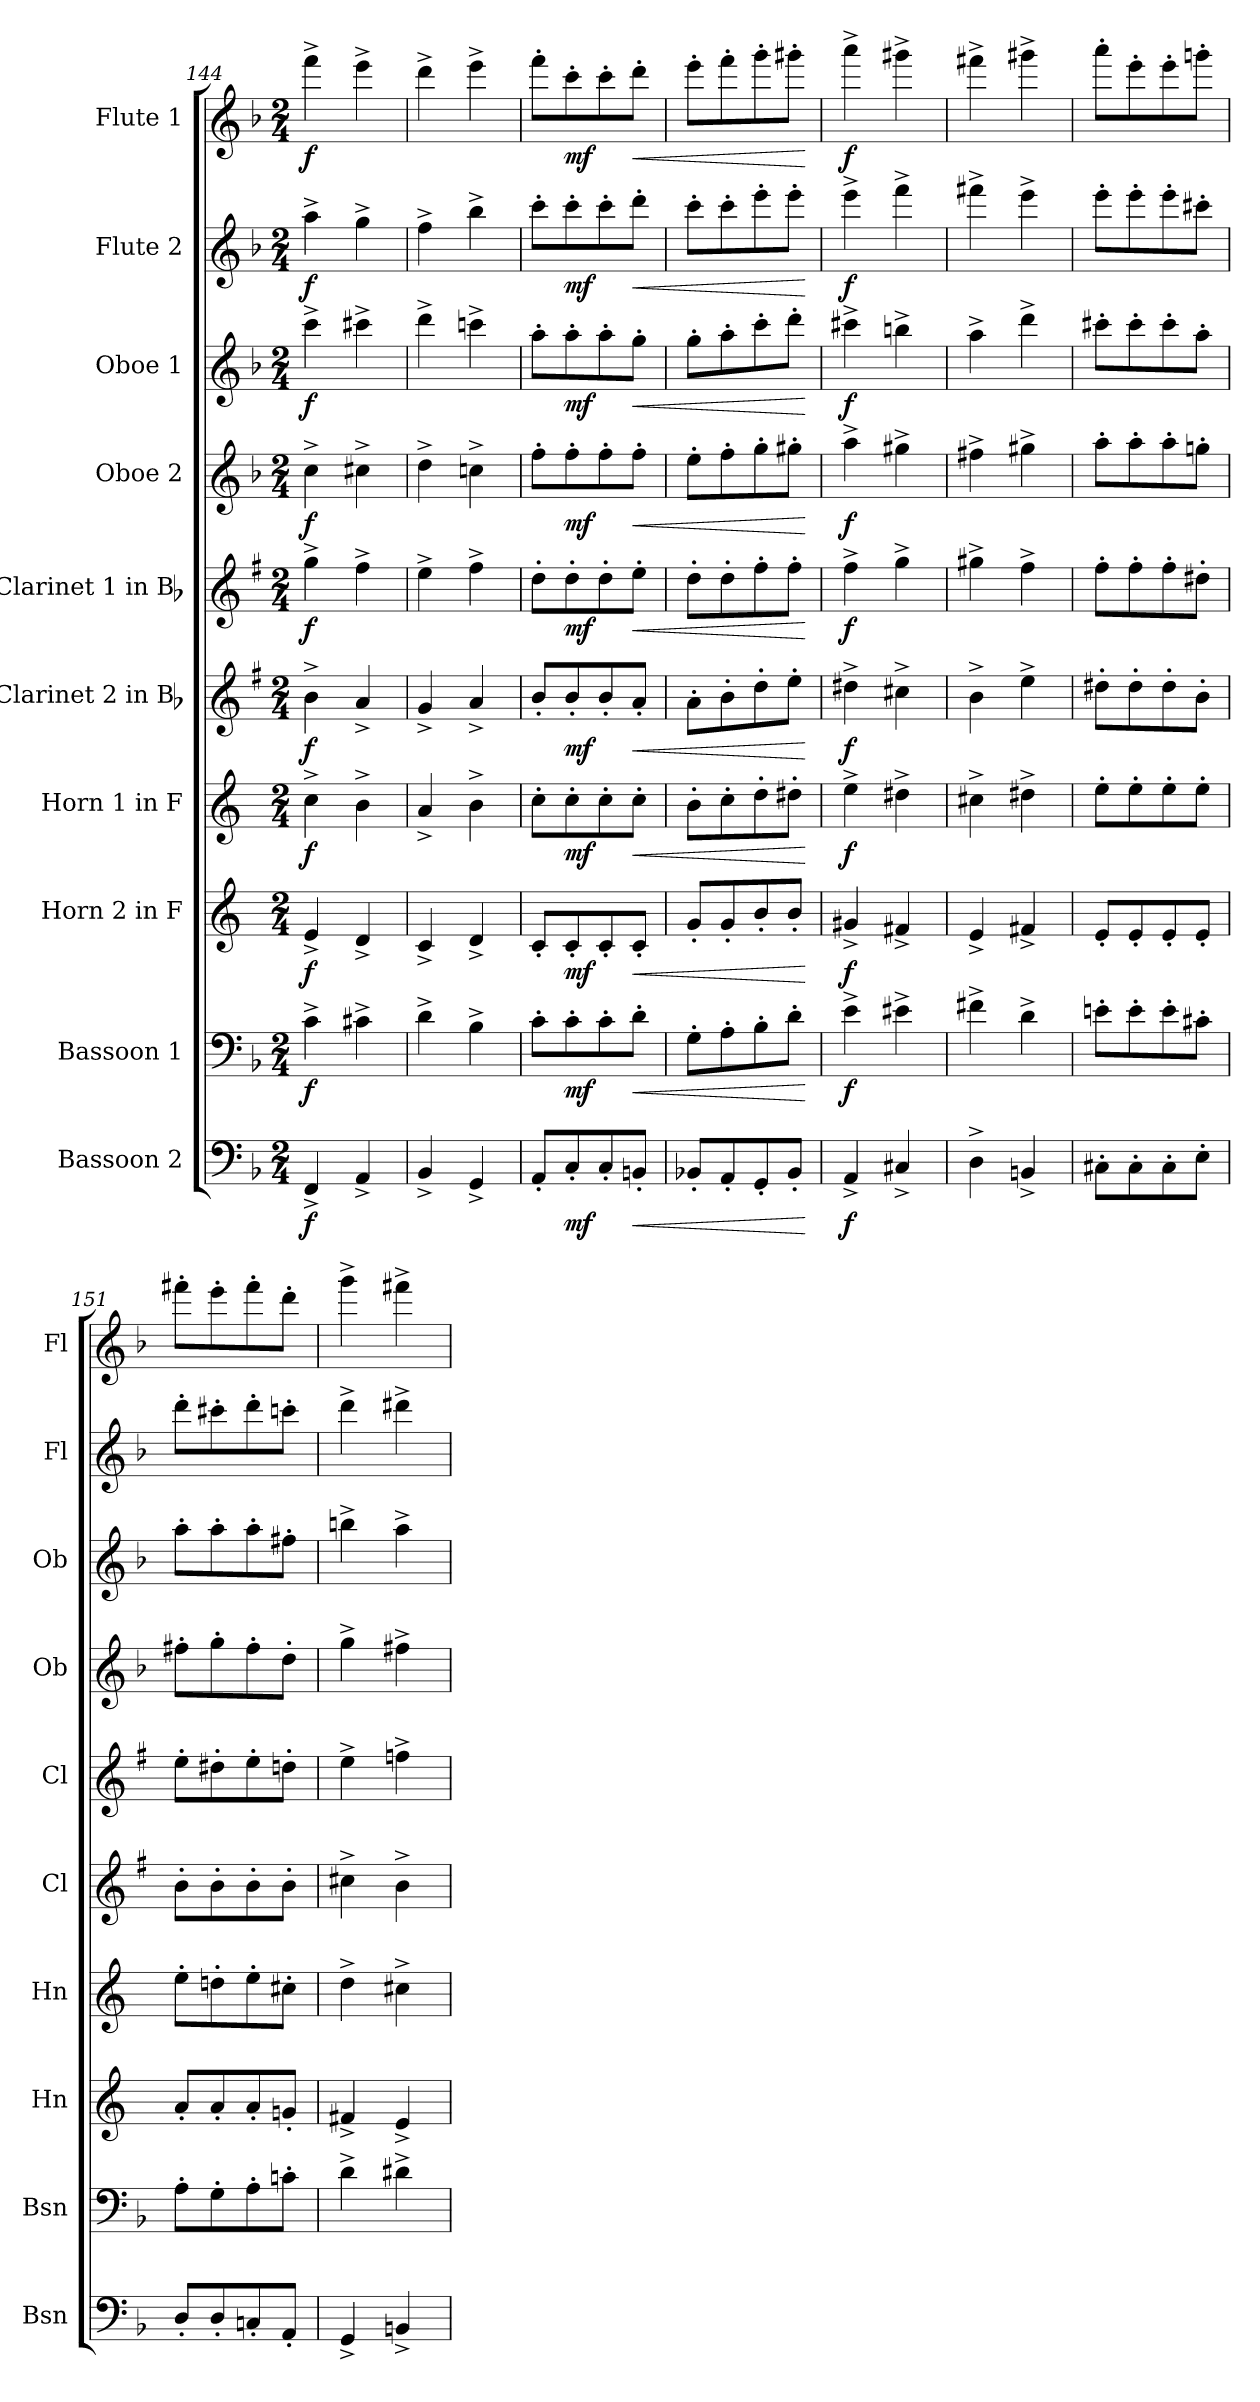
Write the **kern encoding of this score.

**kern	**dynam	**kern	**dynam	**kern	**dynam	**kern	**dynam	**kern	**dynam	**kern	**dynam	**kern	**dynam	**kern	**dynam	**kern	**dynam	**kern	**dynam
*part10	*part10	*part9	*part9	*part8	*part8	*part7	*part7	*part6	*part6	*part5	*part5	*part4	*part4	*part3	*part3	*part2	*part2	*part1	*part1
*staff10	*staff10	*staff9	*staff9	*staff8	*staff8	*staff7	*staff7	*staff6	*staff6	*staff5	*staff5	*staff4	*staff4	*staff3	*staff3	*staff2	*staff2	*staff1	*staff1
*I"Bassoon 2	*	*I"Bassoon 1	*	*I"Horn 2 in F	*	*I"Horn 1 in F	*	*I"Clarinet 2 in Bb	*	*I"Clarinet 1 in Bb	*	*I"Oboe 2	*	*I"Oboe 1	*	*I"Flute 2	*	*I"Flute 1	*
*I'Bsn	*	*I'Bsn	*	*I'Hn	*	*I'Hn	*	*I'Cl	*	*I'Cl	*	*I'Ob	*	*I'Ob	*	*I'Fl	*	*I'Fl	*
*clefF4	*	*clefF4	*	*clefG2	*	*clefG2	*	*clefG2	*	*clefG2	*	*clefG2	*	*clefG2	*	*clefG2	*	*clefG2	*
*	*	*	*	*ITrd4c7	*	*ITrd4c7	*	*ITrd1c2	*	*ITrd1c2	*	*	*	*	*	*	*	*	*
*k[b-]	*	*k[b-]	*	*k[b-]	*	*k[b-]	*	*k[b-]	*	*k[b-]	*	*k[b-]	*	*k[b-]	*	*k[b-]	*	*k[b-]	*
*M2/4	*	*M2/4	*	*M2/4	*	*M2/4	*	*M2/4	*	*M2/4	*	*M2/4	*	*M2/4	*	*M2/4	*	*M2/4	*
=144	=144	=144	=144	=144	=144	=144	=144	=144	=144	=144	=144	=144	=144	=144	=144	=144	=144	=144	=144
!	!LO:DY:b	!	!LO:DY:b	!	!LO:DY:b	!	!LO:DY:b	!	!LO:DY:b	!	!LO:DY:b	!	!LO:DY:b	!	!LO:DY:b	!	!LO:DY:b	!	!LO:DY:b
4FF^/	f	4c^\	f	4A^/	f	4f^\	f	4a^\	f	4ff^\	f	4cc^\	f	4ccc^\	f	4aa^\	f	4fff^\	f
4AA^/	.	4c#X^\	.	4G^/	.	4e^\	.	4g^/	.	4ee^\	.	4cc#X^\	.	4ccc#X^\	.	4gg^\	.	4eee^\	.
=145	=145	=145	=145	=145	=145	=145	=145	=145	=145	=145	=145	=145	=145	=145	=145	=145	=145	=145	=145
4BB-^/	.	4d^\	.	4F^/	.	4d^/	.	4f^/	.	4dd^\	.	4dd^\	.	4ddd^\	.	4ff^\	.	4ddd^\	.
4GG^/	.	4B-^\	.	4G^/	.	4e^\	.	4g^/	.	4ee^\	.	4ccn^\	.	4cccn^\	.	4bb-^\	.	4eee^\	.
=146	=146	=146	=146	=146	=146	=146	=146	=146	=146	=146	=146	=146	=146	=146	=146	=146	=146	=146	=146
8AA'/L	.	8c'\L	.	8F'/L	.	8f'\L	.	8a'/L	.	8cc'\L	.	8ff'\L	.	8aa'\L	.	8ccc'\L	.	8fff'\L	.
!	!LO:DY:b	!	!LO:DY:b	!	!LO:DY:b	!	!LO:DY:b	!	!LO:DY:b	!	!LO:DY:b	!	!LO:DY:b	!	!LO:DY:b	!	!LO:DY:b	!	!LO:DY:b
8C'/	mf	8c'\	mf	8F'/	mf	8f'\	mf	8a'/	mf	8cc'\	mf	8ff'\	mf	8aa'\	mf	8ccc'\	mf	8ccc'\	mf
8C'/	.	8c'\	.	8F'/	.	8f'\	.	8a'/	.	8cc'\	.	8ff'\	.	8aa'\	.	8ccc'\	.	8ccc'\	.
!	!LO:HP:b	!	!LO:HP:b	!	!LO:HP:b	!	!LO:HP:b	!	!LO:HP:b	!	!LO:HP:b	!	!LO:HP:b	!	!LO:HP:b	!	!LO:HP:b	!	!LO:HP:b
8BBn'/J	<	8d'\J	<	8F'/J	<	8f'\J	<	8g'/J	<	8dd'\J	<	8ff'\J	<	8gg'\J	<	8ddd'\J	<	8ddd'\J	<
=147	=147	=147	=147	=147	=147	=147	=147	=147	=147	=147	=147	=147	=147	=147	=147	=147	=147	=147	=147
8BB-X'/L	.	8G'\L	.	8c'/L	.	8e'\L	.	8g'\L	.	8cc'\L	.	8ee'\L	.	8gg'\L	.	8ccc'\L	.	8eee'\L	.
8AA'/	.	8A'\	.	8c'/	.	8f'\	.	8a'\	.	8cc'\	.	8ff'\	.	8aa'\	.	8ccc'\	.	8fff'\	.
8GG'/	.	8B-'\	.	8e'/	.	8g'\	.	8cc'\	.	8ee'\	.	8gg'\	.	8ccc'\	.	8eee'\	.	8ggg'\	.
8BB-'/J	.	8d'\J	.	8e'/J	.	8g#X'\J	.	8dd'\J	.	8ee'\J	.	8gg#X'\J	.	8ddd'\J	.	8eee'\J	.	8ggg#X'\J	.
.	[	.	[	.	[	.	[	.	[	.	[	.	[	.	[	.	[	.	[
=148	=148	=148	=148	=148	=148	=148	=148	=148	=148	=148	=148	=148	=148	=148	=148	=148	=148	=148	=148
!	!LO:DY:b	!	!LO:DY:b	!	!LO:DY:b	!	!LO:DY:b	!	!LO:DY:b	!	!LO:DY:b	!	!LO:DY:b	!	!LO:DY:b	!	!LO:DY:b	!	!LO:DY:b
4AA^/	f	4e^\	f	4c#X^/	f	4a^\	f	4cc#X^\	f	4ee^\	f	4aa^\	f	4ccc#X^\	f	4eee^\	f	4aaa^\	f
4C#X^/	.	4e#X^\	.	4Bn^/	.	4g#X^\	.	4bn^\	.	4ff^\	.	4gg#X^\	.	4bbn^\	.	4fff^\	.	4ggg#X^\	.
=149	=149	=149	=149	=149	=149	=149	=149	=149	=149	=149	=149	=149	=149	=149	=149	=149	=149	=149	=149
4D^\	.	4f#X^\	.	4A^/	.	4f#X^\	.	4a^\	.	4ff#X^\	.	4ff#X^\	.	4aa^\	.	4fff#X^\	.	4fff#X^\	.
4BBn^/	.	4d^\	.	4Bn^/	.	4g#X^\	.	4dd^\	.	4ee^\	.	4gg#X^\	.	4ddd^\	.	4eee^\	.	4ggg#X^\	.
=150	=150	=150	=150	=150	=150	=150	=150	=150	=150	=150	=150	=150	=150	=150	=150	=150	=150	=150	=150
8C#X'\L	.	8en'\L	.	8A'/L	.	8a'\L	.	8cc#X'\L	.	8ee'\L	.	8aa'\L	.	8ccc#X'\L	.	8eee'\L	.	8aaa'\L	.
8C#'\	.	8e'\	.	8A'/	.	8a'\	.	8cc#'\	.	8ee'\	.	8aa'\	.	8ccc#'\	.	8eee'\	.	8eee'\	.
8C#'\	.	8e'\	.	8A'/	.	8a'\	.	8cc#'\	.	8ee'\	.	8aa'\	.	8ccc#'\	.	8eee'\	.	8eee'\	.
8E'\J	.	8c#X'\J	.	8A'/J	.	8a'\J	.	8a'\J	.	8cc#X'\J	.	8ggn'\J	.	8aa'\J	.	8ccc#X'\J	.	8gggn'\J	.
=151	=151	=151	=151	=151	=151	=151	=151	=151	=151	=151	=151	=151	=151	=151	=151	=151	=151	=151	=151
8D'/L	.	8A'\L	.	8d'/L	.	8a'\L	.	8a'\L	.	8dd'\L	.	8ff#X'\L	.	8aa'\L	.	8ddd'\L	.	8fff#X'\L	.
8D'/	.	8G'\	.	8d'/	.	8gn'\	.	8a'\	.	8cc#X'\	.	8gg'\	.	8aa'\	.	8ccc#X'\	.	8eee'\	.
8Cn'/	.	8A'\	.	8d'/	.	8a'\	.	8a'\	.	8dd'\	.	8ff#'\	.	8aa'\	.	8ddd'\	.	8fff#'\	.
8AA'/J	.	8cn'\J	.	8cn'/J	.	8f#X'\J	.	8a'\J	.	8ccn'\J	.	8dd'\J	.	8ff#X'\J	.	8cccn'\J	.	8ddd'\J	.
=152	=152	=152	=152	=152	=152	=152	=152	=152	=152	=152	=152	=152	=152	=152	=152	=152	=152	=152	=152
4GG^/	.	4d^\	.	4Bn^/	.	4g^\	.	4bn^\	.	4dd^\	.	4gg^\	.	4bbn^\	.	4ddd^\	.	4ggg^\	.
4BBn^/	.	4d#X^\	.	4A^/	.	4f#X^\	.	4a^\	.	4ee-X^\	.	4ff#X^\	.	4aa^\	.	4ddd#X^\	.	4fff#X^\	.
=	=	=	=	=	=	=	=	=	=	=	=	=	=	=	=	=	=	=	=
*-	*-	*-	*-	*-	*-	*-	*-	*-	*-	*-	*-	*-	*-	*-	*-	*-	*-	*-	*-
